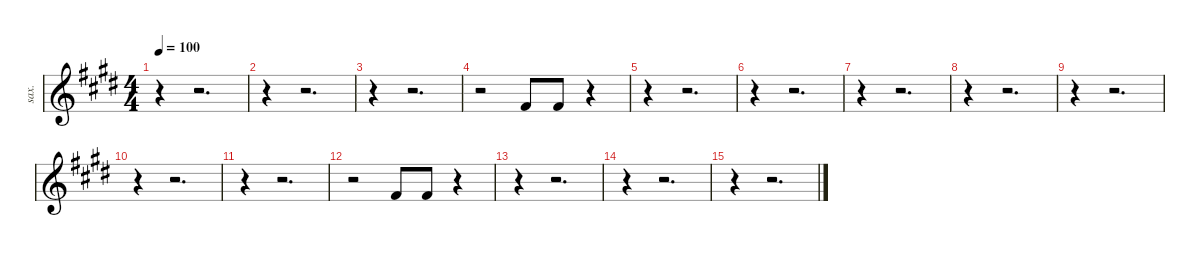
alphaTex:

\defaultSystemsLayout 4
\hideDynamics
\bracketExtendMode nobrackets
\otherSystemsTrackNameOrientation horizontal
\track ("Background Vocals - high" "sax.") {instrument tenorsax}
\staff {score}
\tuning (E4 B3 G3 D3 A2 E2)
\ts (4 4)
\tempo 100
\clef g2
\ks e
r.4{dy f beam Down} r.2{d beam Down} |
r.4{beam Down} r.2{d beam Down} |
r.4{beam Down} r.2{d beam Down} |
r.2{beam Down} 2.1{acc #}.8{beam Up} 2.1{acc #}.8{beam Up} r.4{beam Down} |
r.4{beam Down} r.2{d beam Down} |
r.4{beam Down} r.2{d beam Down} |
r.4{beam Down} r.2{d beam Down} |
r.4{beam Down} r.2{d beam Down} |
r.4{beam Down} r.2{d beam Down} |
r.4{beam Down} r.2{d beam Down} |
r.4{beam Down} r.2{d beam Down} |
r.2{beam Down} 2.1{acc #}.8{beam Up} 2.1{acc #}.8{beam Up} r.4{beam Down} |
r.4{beam Down} r.2{d beam Down} |
r.4{beam Down} r.2{d beam Down} |
r.4{beam Down} r.2{d beam Down}
